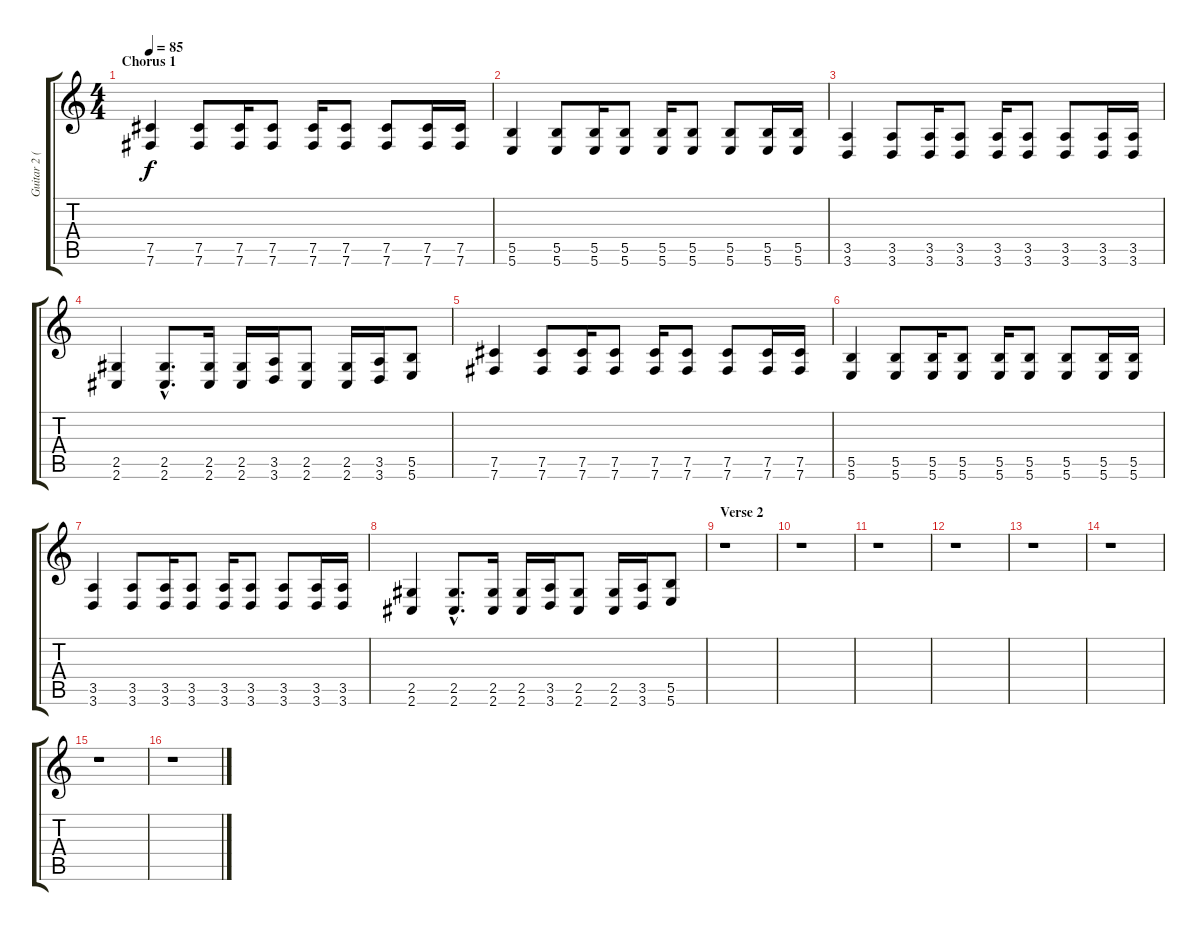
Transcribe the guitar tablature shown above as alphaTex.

\track ("Guitar 2 (P.Mueller)" "Guitar 2 (") {instrument distortionguitar}
\staff {score tabs}
\tuning (Db4 Ab3 E3 B2 Gb2 B1) {hide}
\ts (4 4)
\section ("" "Chorus 1")
\tempo 85
\clef g2
\ks c
(7.5 7.6).4{dy f balance 0} (7.5 7.6).8 (7.5 7.6).16 (7.5 7.6).8 (7.5 7.6).16 (7.5 7.6).8 (7.5 7.6).8 (7.5 7.6).16 (7.5 7.6).16 |
(5.5 5.6).4 (5.5 5.6).8 (5.5 5.6).16 (5.5 5.6).8 (5.5 5.6).16 (5.5 5.6).8 (5.5 5.6).8 (5.5 5.6).16 (5.5 5.6).16 |
(3.5 3.6).4{balance 8} (3.5 3.6).8 (3.5 3.6).16 (3.5 3.6).8 (3.5 3.6).16 (3.5 3.6).8 (3.5 3.6).8 (3.5 3.6).16 (3.5 3.6).16 |
(2.5 2.6).4 (2.5{hac} 2.6{hac}).8{d} (2.5 2.6).16 (2.5 2.6).16 (3.5 3.6).16 (2.5 2.6).8 (2.5 2.6).16 (3.5 3.6).16{balance 0} (5.5 5.6).8 |
(7.5 7.6).4 (7.5 7.6).8 (7.5 7.6).16 (7.5 7.6).8 (7.5 7.6).16 (7.5 7.6).8 (7.5 7.6).8 (7.5 7.6).16 (7.5 7.6).16 |
(5.5 5.6).4 (5.5 5.6).8 (5.5 5.6).16 (5.5 5.6).8 (5.5 5.6).16 (5.5 5.6).8 (5.5 5.6).8 (5.5 5.6).16 (5.5 5.6).16 |
(3.5 3.6).4{balance 8} (3.5 3.6).8 (3.5 3.6).16 (3.5 3.6).8 (3.5 3.6).16 (3.5 3.6).8 (3.5 3.6).8 (3.5 3.6).16 (3.5 3.6).16 |
(2.5 2.6).4 (2.5{hac} 2.6{hac}).8{d} (2.5 2.6).16 (2.5 2.6).16 (3.5 3.6).16 (2.5 2.6).8 (2.5 2.6).16 (3.5 3.6).16{balance 0} (5.5 5.6).8 |
\section ("" "Verse 2")
r.1 |
r.1 |
r.1 |
r.1 |
r.1 |
r.1 |
r.1 |
r.1
